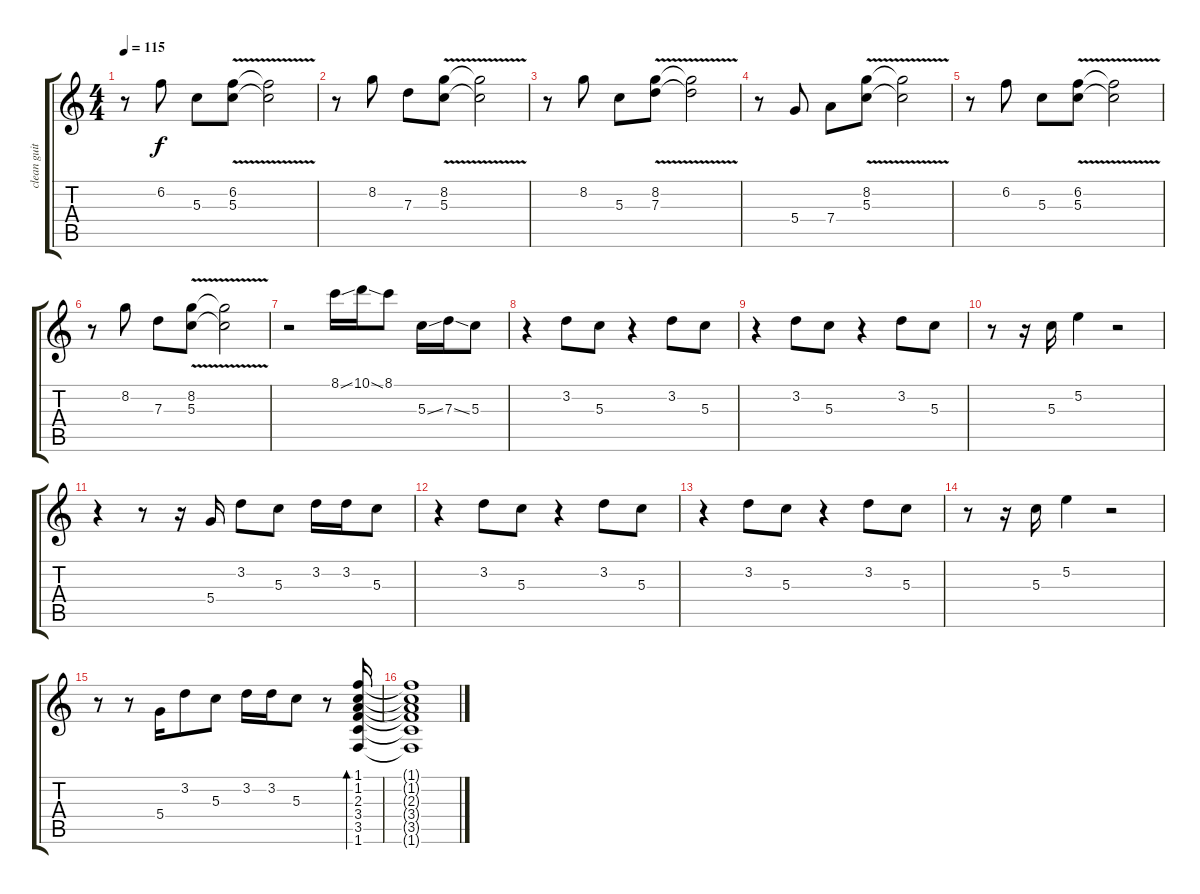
\track ("clean guitar" "clean guit") {instrument overdrivenguitar}
\staff {score tabs}
\tuning (E4 B3 G3 D3 A2 E2) {hide}
\ts (4 4)
\tempo 115
\clef g2
\ks c
r.8{dy f} 6.2.8 5.3.8 (6.2 5.3{v}).8 (6.2{t} 5.3{t}).2 |
r.8 8.2.8 7.3.8 (8.2 5.3{v}).8 (8.2{t} 5.3{t}).2 |
r.8 8.2.8 5.3.8 (8.2 7.3{v}).8 (8.2{t} 7.3{t}).2 |
r.8 5.4.8 7.4.8 (8.2 5.3{v}).8 (8.2{t} 5.3{t}).2 |
r.8 6.2.8 5.3.8 (6.2 5.3{v}).8 (6.2{t} 5.3{t}).2 |
r.8 8.2.8 7.3.8 (8.2 5.3{v}).8 (8.2{t} 5.3{t}).2 |
r.2 8.1{ss}.16 10.1{ss}.16 8.1.8 5.3{ss}.16 7.3{ss}.16 5.3.8 |
r.4{volume 13 instrument electricguitarmuted} 3.2.8 5.3.8 r.4 3.2.8 5.3.8 |
r.4 3.2.8 5.3.8 r.4 3.2.8 5.3.8 |
r.8 r.16 5.3.16 5.2.4 r.2 |
r.4 r.8 r.16 5.4.16 3.2.8 5.3.8 3.2.16 3.2.16 5.3.8 |
r.4 3.2.8 5.3.8 r.4 3.2.8 5.3.8 |
r.4 3.2.8 5.3.8 r.4 3.2.8 5.3.8 |
r.8 r.16 5.3.16 5.2.4 r.2 |
r.8 r.8 5.4.16 3.2.8 5.3.8 3.2.16 3.2.16 5.3.8 r.8 (1.1 1.2 2.3 3.4 3.5 1.6).16{bd 240 instrument overdrivenguitar} |
(1.1{t} 1.2{t} 2.3{t} 3.4{t} 3.5{t} 1.6{t}).1
